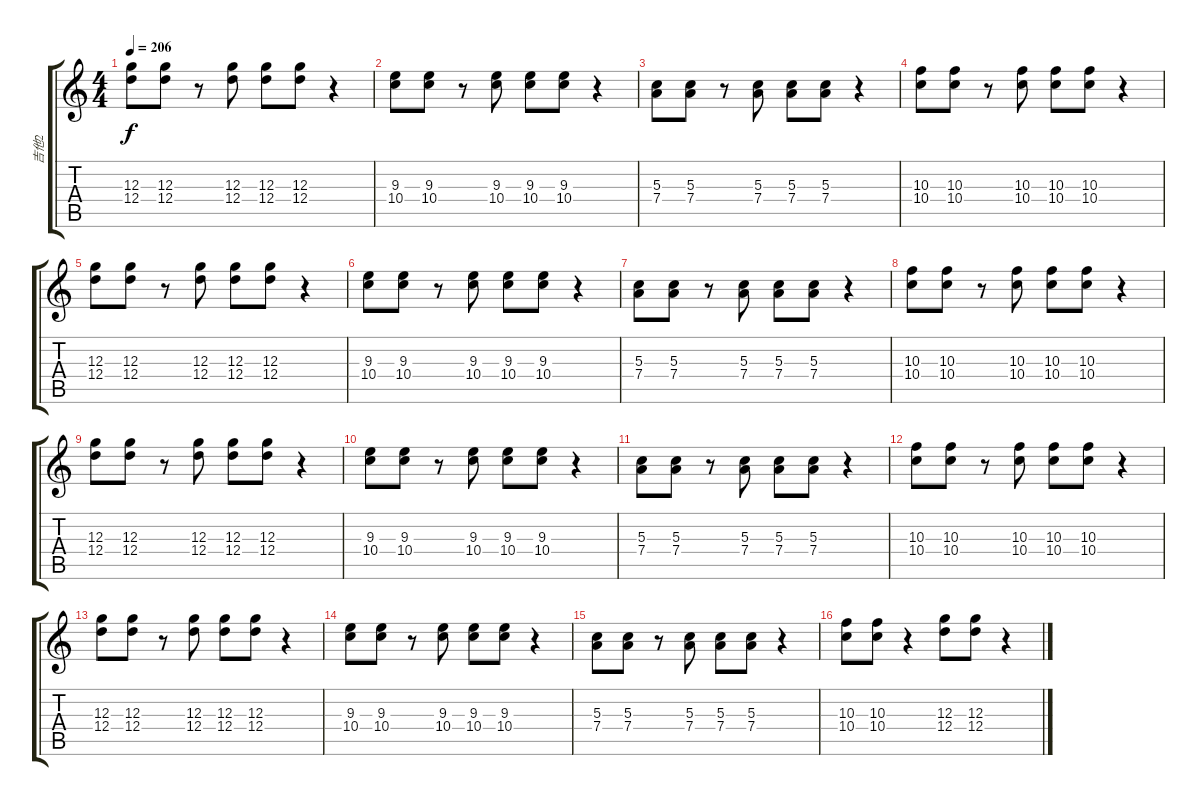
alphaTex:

\track ("吉他2" "吉他2") {instrument acousticguitarnylon}
\staff {score tabs}
\tuning (E4 B3 G3 D3 A2 E2) {hide}
\ts (4 4)
\tempo 206
\clef g2
\ks c
(12.3 12.4).8{dy f} (12.3 12.4).8 r.8 (12.3 12.4).8 (12.3 12.4).8 (12.3 12.4).8 r.4 |
(9.3 10.4).8 (9.3 10.4).8 r.8 (9.3 10.4).8 (9.3 10.4).8 (9.3 10.4).8 r.4 |
(5.3 7.4).8 (5.3 7.4).8 r.8 (5.3 7.4).8 (5.3 7.4).8 (5.3 7.4).8 r.4 |
(10.3 10.4).8 (10.3 10.4).8 r.8 (10.3 10.4).8 (10.3 10.4).8 (10.3 10.4).8 r.4 |
(12.3 12.4).8 (12.3 12.4).8 r.8 (12.3 12.4).8 (12.3 12.4).8 (12.3 12.4).8 r.4 |
(9.3 10.4).8 (9.3 10.4).8 r.8 (9.3 10.4).8 (9.3 10.4).8 (9.3 10.4).8 r.4 |
(5.3 7.4).8 (5.3 7.4).8 r.8 (5.3 7.4).8 (5.3 7.4).8 (5.3 7.4).8 r.4 |
(10.3 10.4).8 (10.3 10.4).8 r.8 (10.3 10.4).8 (10.3 10.4).8 (10.3 10.4).8 r.4 |
(12.3 12.4).8 (12.3 12.4).8 r.8 (12.3 12.4).8 (12.3 12.4).8 (12.3 12.4).8 r.4 |
(9.3 10.4).8 (9.3 10.4).8 r.8 (9.3 10.4).8 (9.3 10.4).8 (9.3 10.4).8 r.4 |
(5.3 7.4).8 (5.3 7.4).8 r.8 (5.3 7.4).8 (5.3 7.4).8 (5.3 7.4).8 r.4 |
(10.3 10.4).8 (10.3 10.4).8 r.8 (10.3 10.4).8 (10.3 10.4).8 (10.3 10.4).8 r.4 |
(12.3 12.4).8 (12.3 12.4).8 r.8 (12.3 12.4).8 (12.3 12.4).8 (12.3 12.4).8 r.4 |
(9.3 10.4).8 (9.3 10.4).8 r.8 (9.3 10.4).8 (9.3 10.4).8 (9.3 10.4).8 r.4 |
(5.3 7.4).8 (5.3 7.4).8 r.8 (5.3 7.4).8 (5.3 7.4).8 (5.3 7.4).8 r.4 |
(10.3 10.4).8 (10.3 10.4).8 r.4 (12.3 12.4).8 (12.3 12.4).8 r.4
